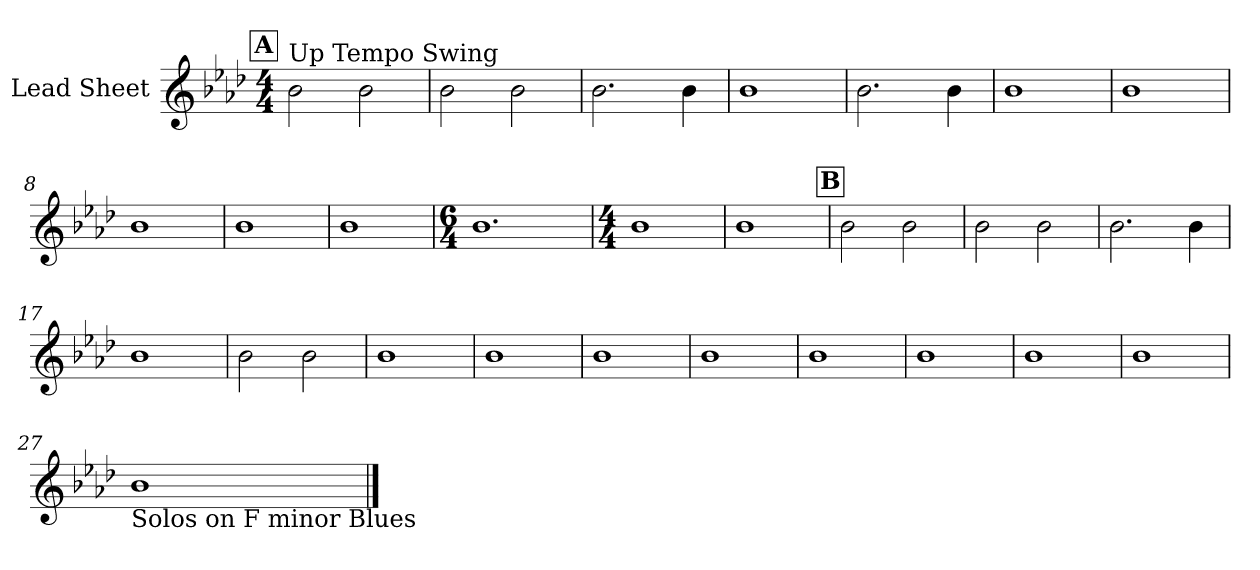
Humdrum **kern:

**kern
*part1
*staff1
*I"Lead Sheet
*clefG2
*k[b-e-a-d-]
*f:
*M4/4
!!LO:REH:place=s1:a:fs=14:t=A
=1
!LO:TX:a:t=Up Tempo Swing
2b-\
2b-\
=2
2b-\
2b-\
=3
2.b-\
4b-\
=4
1b-
!!LO:LB:g=z
=5
2.b-\
4b-\
=6
1b-
=7
1b-
=8
1b-
!!LO:LB:g=z
=9
1b-
=10
1b-
=11
*M6/4
1.b-
=12
*M4/4
1b-
!!LO:LB:g=z
=13
1b-
!!LO:REH:place=s1:a:fs=14:t=B
=14
2b-\
2b-\
=15
2b-\
2b-\
=16
2.b-\
4b-\
!!LO:LB:g=z
=17
1b-
=18
2b-\
2b-\
=19
1b-
=20
1b-
!!LO:LB:g=z
=21
1b-
=22
1b-
=23
1b-
=24
1b-
!!LO:LB:g=z
=25
1b-
=26
1b-
=27
!LO:TX:b:t=Solos on F minor Blues
1b-
==
*-
